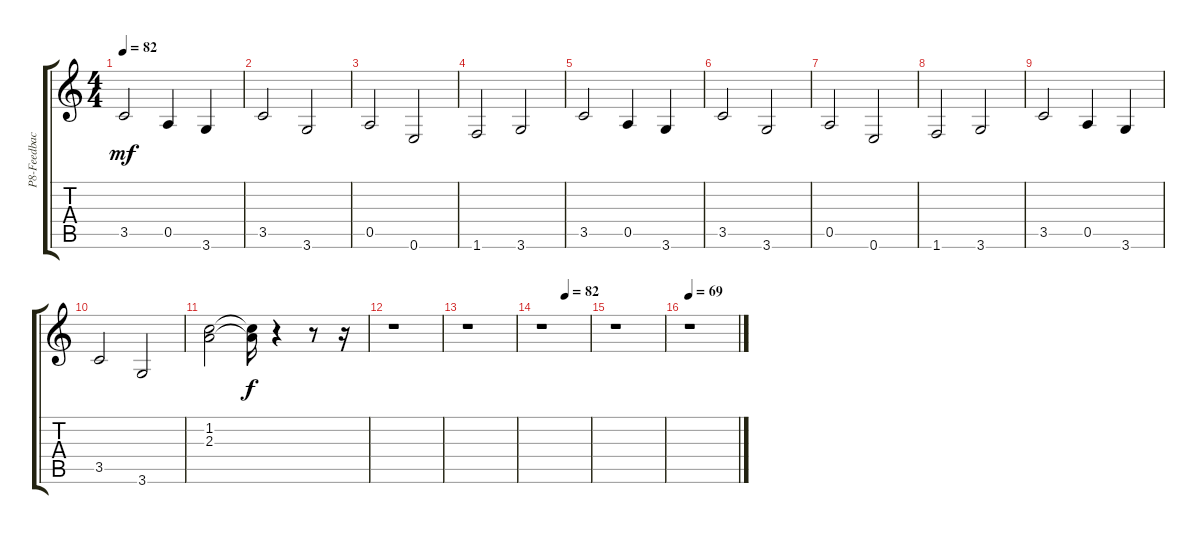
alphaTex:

\track ("P8-Feedback Gtr2" "P8-Feedbac") {instrument distortionguitar}
\staff {score tabs}
\tuning (E4 B3 G3 D3 A2 E2) {hide}
\ts (4 4)
\tempo 82
\clef g2
\ks c
3.5.2{dy mf} 0.5.4 3.6.4 |
3.5.2 3.6.2 |
0.5.2 0.6.2 |
1.6.2 3.6.2 |
3.5.2 0.5.4 3.6.4 |
3.5.2 3.6.2 |
0.5.2 0.6.2 |
1.6.2 3.6.2 |
3.5.2 0.5.4 3.6.4 |
3.5.2 3.6.2 |
(1.2 2.3).2 (1.2{t} 2.3{t}).16{dy f} r.4 r.8 r.16 |
r.1 |
r.1 |
\tempo (82 0.5)
r.1 |
r.1 |
\tempo 69
r.1
